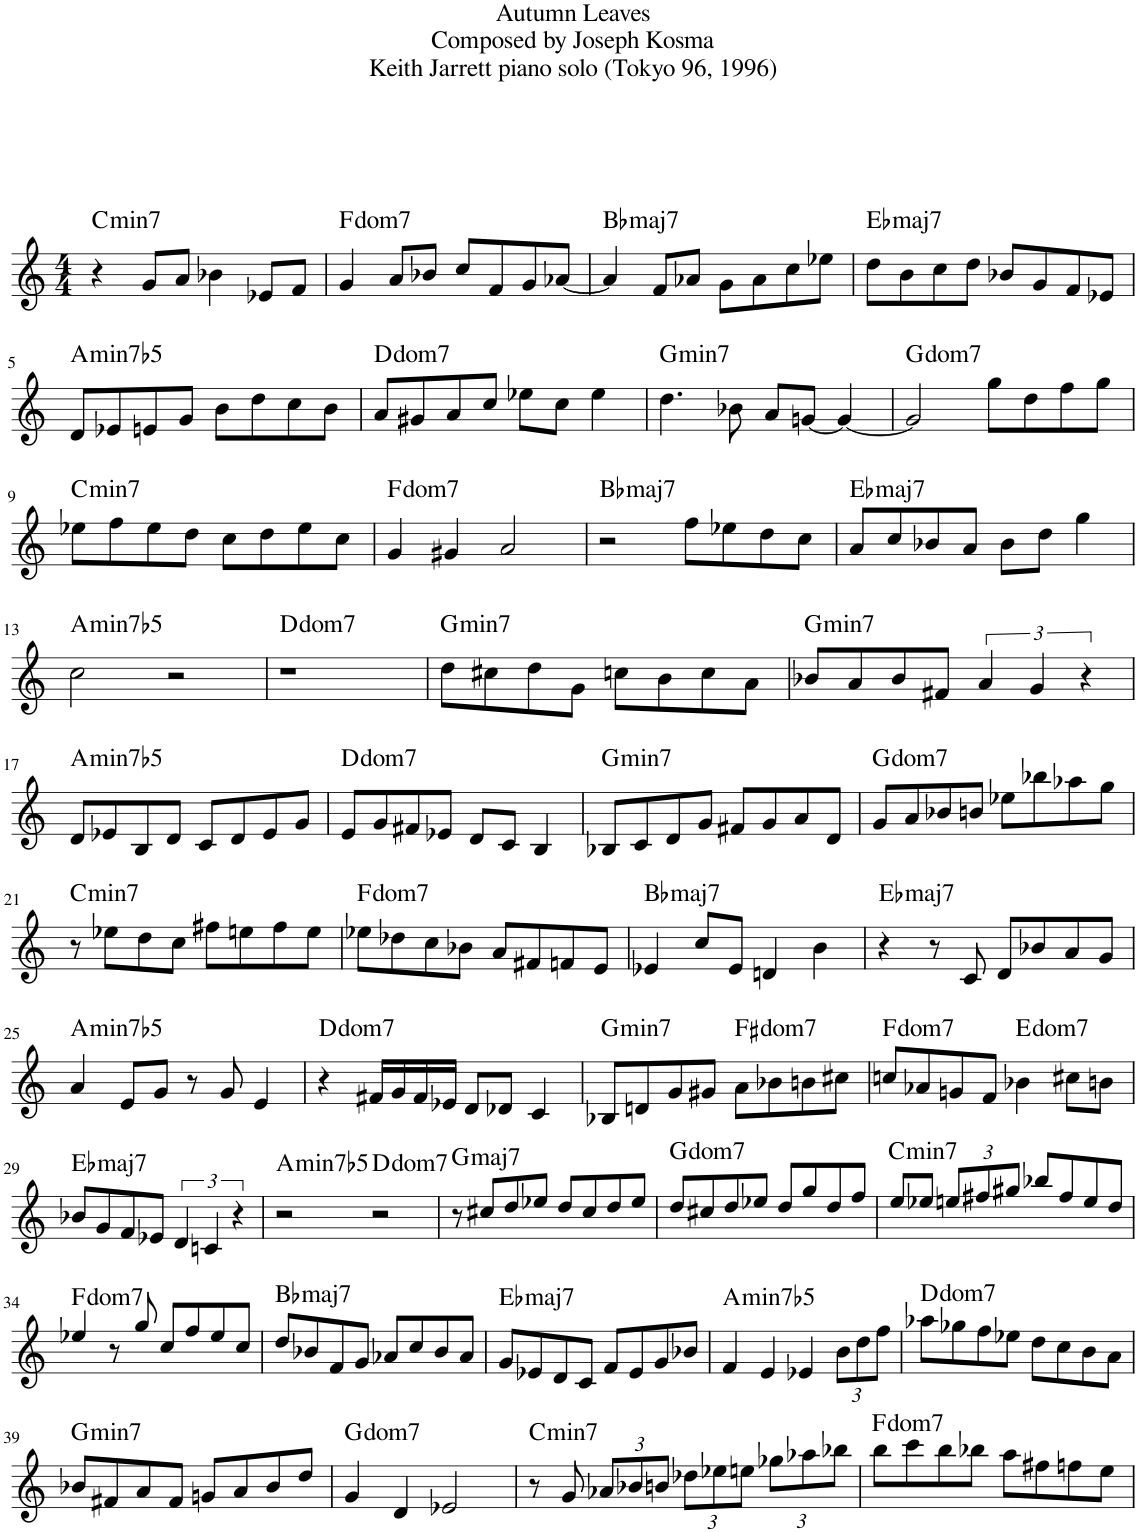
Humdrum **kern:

**kern	**harte
*part1	*part1
*staff1	*
*I"Piano	*
*I'Pno.	*
*clefG2	*
*k[]	*
*M4/4	*
=1	=1
!	!LO:H:kt=min7
4r	C:min7
8g/L	.
8a/J	.
4b-X\	.
8e-X/L	.
8f/J	.
=2	=2
!	!LO:H:kt=dom
4g/	.
8a/L	.
8b-X/J	.
8cc/L	.
8f/	.
8g/	.
[8a-X/J	.
=3	=3
!	!LO:H:kt=maj7
4a-/]	Bb:maj7
8f/L	.
8a-X/J	.
8g\L	.
8a-\	.
8cc\	.
8ee-X\J	.
=4	=4
!	!LO:H:kt=maj7
8dd\L	Eb:maj7
8b\	.
8cc\	.
8dd\J	.
8b-X/L	.
8g/	.
8f/	.
8e-X/J	.
!!LO:LB:g=z
=5	=5
!	!LO:H:kt=min7b5
8d/L	A:hdim7
8e-X/	.
8en/	.
8g/J	.
8b\L	.
8dd\	.
8cc\	.
8b\J	.
=6	=6
!	!LO:H:kt=dom
8a/L	.
8g#X/	.
8a/	.
8cc/J	.
8ee-X\L	.
8cc\J	.
4ee-\	.
=7	=7
!	!LO:H:kt=min7
4.dd\	G:min7
8b-X\	.
8a/L	.
[8gn/J	.
4g/_	.
=8	=8
!	!LO:H:kt=dom
2g/]	.
8gg\L	.
8dd\	.
8ff\	.
8gg\J	.
!!LO:LB:g=z
=9	=9
!	!LO:H:kt=min7
8ee-X\L	C:min7
8ff\	.
8ee-\	.
8dd\J	.
8cc\L	.
8dd\	.
8ee-\	.
8cc\J	.
=10	=10
!	!LO:H:kt=dom
4g/	.
4g#X/	.
2a/	.
=11	=11
!	!LO:H:kt=maj7
2r	Bb:maj7
8ff\L	.
8ee-X\	.
8dd\	.
8cc\J	.
=12	=12
!	!LO:H:kt=maj7
8a/L	Eb:maj7
8cc/	.
8b-X/	.
8a/J	.
8b-\L	.
8dd\J	.
4gg\	.
!!LO:LB:g=z
=13	=13
!	!LO:H:kt=min7b5
2cc\	A:hdim7
2r	.
=14	=14
!	!LO:H:kt=dom
1r	.
=15	=15
!	!LO:H:kt=min7
8dd\L	G:min7
8cc#X\	.
8dd\	.
8g\J	.
8ccn\L	.
8b\	.
8cc\	.
8a\J	.
=16	=16
!	!LO:H:kt=min7
8b-X/L	G:min7
8a/	.
8b-/	.
8f#X/J	.
6a/	.
6g/	.
6r	.
!!LO:LB:g=z
=17	=17
!	!LO:H:kt=min7b5
8d/L	A:hdim7
8e-X/	.
8B/	.
8d/J	.
8c/L	.
8d/	.
8e-/	.
8g/J	.
=18	=18
!	!LO:H:kt=dom
8e/L	.
8g/	.
8f#X/	.
8e-X/J	.
8d/L	.
8c/J	.
4B/	.
=19	=19
!	!LO:H:kt=min7
8B-X/L	G:min7
8c/	.
8d/	.
8g/J	.
8f#X/L	.
8g/	.
8a/	.
8d/J	.
=20	=20
!	!LO:H:kt=dom
8g/L	.
8a/	.
8b-X/	.
8bn/J	.
8ee-X\L	.
8bb-X\	.
8aa-X\	.
8gg\J	.
!!LO:LB:g=z
=21	=21
!	!LO:H:kt=min7
8r	C:min7
8ee-X\L	.
8dd\	.
8cc\J	.
8ff#X\L	.
8een\	.
8ff#\	.
8ee\J	.
=22	=22
!	!LO:H:kt=dom
8ee-X\L	.
8dd-X\	.
8cc\	.
8b-X\J	.
8a/L	.
8f#X/	.
8fn/	.
8e/J	.
=23	=23
!	!LO:H:kt=maj7
4e-X/	Bb:maj7
8cc/L	.
8e-/J	.
4dn/	.
4b\	.
=24	=24
!	!LO:H:kt=maj7
4r	Eb:maj7
8r	.
8c/	.
8d/L	.
8b-X/	.
8a/	.
8g/J	.
!!LO:LB:g=z
=25	=25
!	!LO:H:kt=min7b5
4a/	A:hdim7
8e/L	.
8g/J	.
8r	.
8g/	.
4e/	.
=26	=26
!	!LO:H:kt=dom
4r	.
16f#X/LL	.
16g/	.
16f#/	.
16e-X/JJ	.
8d/L	.
8d-X/J	.
4c/	.
=27	=27
!	!LO:H:kt=min7
8B-X/L	G:min7
8dn/	.
8g/	.
8g#X/J	.
!	!LO:H:kt=dom
8a\L	.
8b-X\	.
8bn\	.
8cc#X\J	.
=28	=28
!	!LO:H:kt=dom
8ccn/L	.
8a-X/	.
8gn/	.
8f/J	.
!	!LO:H:kt=dom
4b-X\	.
8cc#X\L	.
8bn\J	.
!!LO:LB:g=z
=29	=29
!	!LO:H:kt=maj7
8b-X/L	Eb:maj7
8g/	.
8f/	.
8e-X/J	.
6d/	.
6cn/	.
6r	.
=30	=30
!	!LO:H:kt=min7b5
2r	A:hdim7
!	!LO:H:kt=dom
2r	.
=31	=31
!	!LO:H:kt=maj7
8r	G:maj7
8cc#X/L	.
8dd/	.
8ee-X/J	.
8dd/L	.
8cc#/	.
8dd/	.
8ee-/J	.
=32	=32
!	!LO:H:kt=dom
8dd/L	.
8cc#X/	.
8dd/	.
8ee-X/J	.
8dd/L	.
8gg/	.
8dd/	.
8ff/J	.
=33	=33
!	!LO:H:kt=min7
8ee/L	C:min7
8ee-X/J	.
*Xbrackettup	*
12een/L	.
12ff#X/	.
12gg#X/J	.
8bb-X/L	.
8ff#/	.
8ee/	.
8dd/J	.
!!LO:LB:g=z
=34	=34
!	!LO:H:kt=dom
4ee-X/	.
8r	.
8gg/	.
8cc/L	.
8ff/	.
8ee-/	.
8cc/J	.
=35	=35
!	!LO:H:kt=maj7
8dd/L	Bb:maj7
8b-X/	.
8f/	.
8g/J	.
8a-X/L	.
8cc/	.
8b-/	.
8a-/J	.
=36	=36
!	!LO:H:kt=maj7
8g/L	Eb:maj7
8e-X/	.
8d/	.
8c/J	.
8f/L	.
8e-/	.
8g/	.
8b-X/J	.
=37	=37
!	!LO:H:kt=min7b5
4f/	A:hdim7
4e/	.
4e-X/	.
12b\L	.
12dd\	.
12ff\J	.
=38	=38
!	!LO:H:kt=dom
8aa-X\L	.
8gg-X\	.
8ff\	.
8ee-X\J	.
8dd\L	.
8cc\	.
8b\	.
8a\J	.
!!LO:LB:g=z
=39	=39
!	!LO:H:kt=min7
8b-X/L	G:min7
8f#X/	.
8a/	.
8f#/J	.
8gn/L	.
8a/	.
8b-/	.
8dd/J	.
=40	=40
!	!LO:H:kt=dom
4g/	.
4d/	.
2e-X/	.
=41	=41
!	!LO:H:kt=min7
8r	C:min7
8g/	.
12a-X/L	.
12b-X/	.
12bn/J	.
12dd-X\L	.
12ee-X\	.
12een\J	.
12gg-X\L	.
12aa-X\	.
12bb-X\J	.
=42	=42
!	!LO:H:kt=dom
8bb\L	.
8ccc\	.
8bb\	.
8bb-X\J	.
8aa\L	.
8ff#X\	.
8ffn\	.
8ee\J	.
=	=
*-	*-
